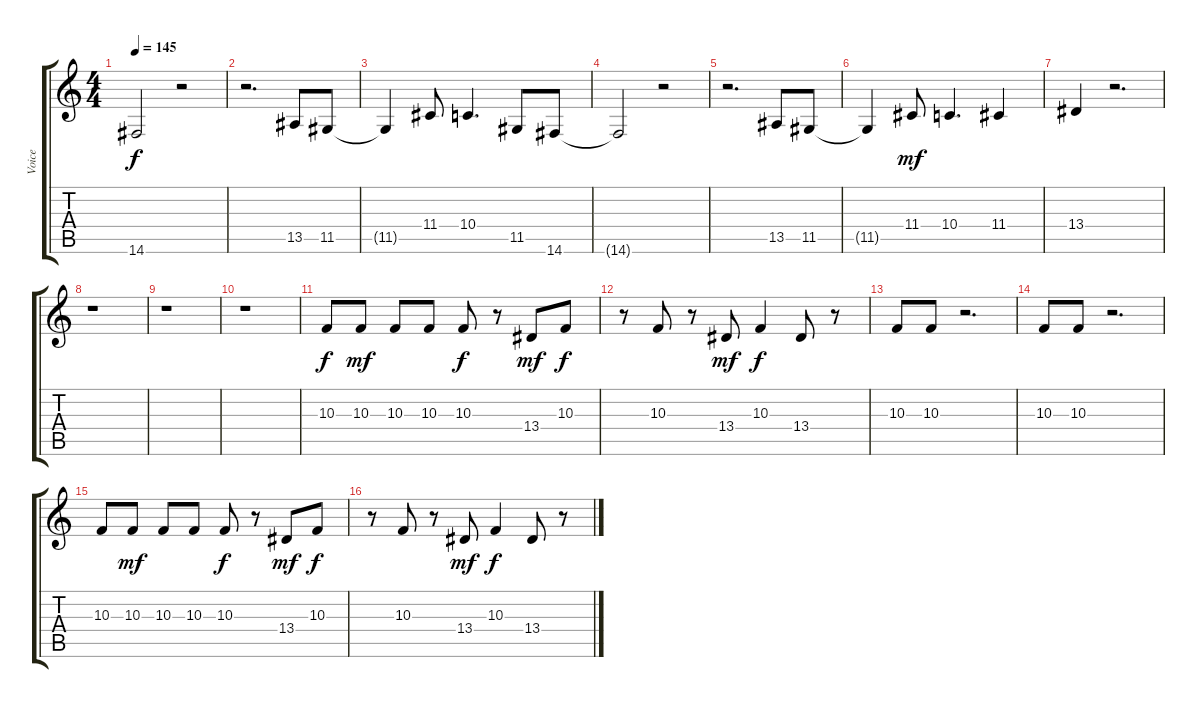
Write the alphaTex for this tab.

\track ("Voice" "Voice") {instrument lead8bassandlead}
\staff {score tabs}
\tuning (E4 B3 G3 D3 A2 E2) {hide}
\ts (4 4)
\tempo 145
\clef g2
\ks c
14.6{t}.2{dy f} r.2 |
r.2{d} 13.5.8 11.5.8 |
11.5{t}.4 11.4.8 10.4.4{d} 11.5.8 14.6.8 |
14.6{t}.2 r.2 |
r.2{d} 13.5.8 11.5.8 |
11.5{t}.4 11.4.8{dy mf} 10.4.4{d} 11.4.4 |
13.4.4 r.2{d} |
r.1 |
r.1 |
r.1 |
10.3.8{dy f} 10.3.8{dy mf} 10.3.8 10.3.8 10.3.8{dy f} r.8 13.4.8{dy mf} 10.3.8{dy f} |
r.8 10.3.8 r.8 13.4.8{dy mf} 10.3.4{dy f} 13.4.8 r.8 |
10.3.8 10.3.8 r.2{d} |
10.3.8 10.3.8 r.2{d} |
10.3.8 10.3.8{dy mf} 10.3.8 10.3.8 10.3.8{dy f} r.8 13.4.8{dy mf} 10.3.8{dy f} |
r.8 10.3.8 r.8 13.4.8{dy mf} 10.3.4{dy f} 13.4.8 r.8
